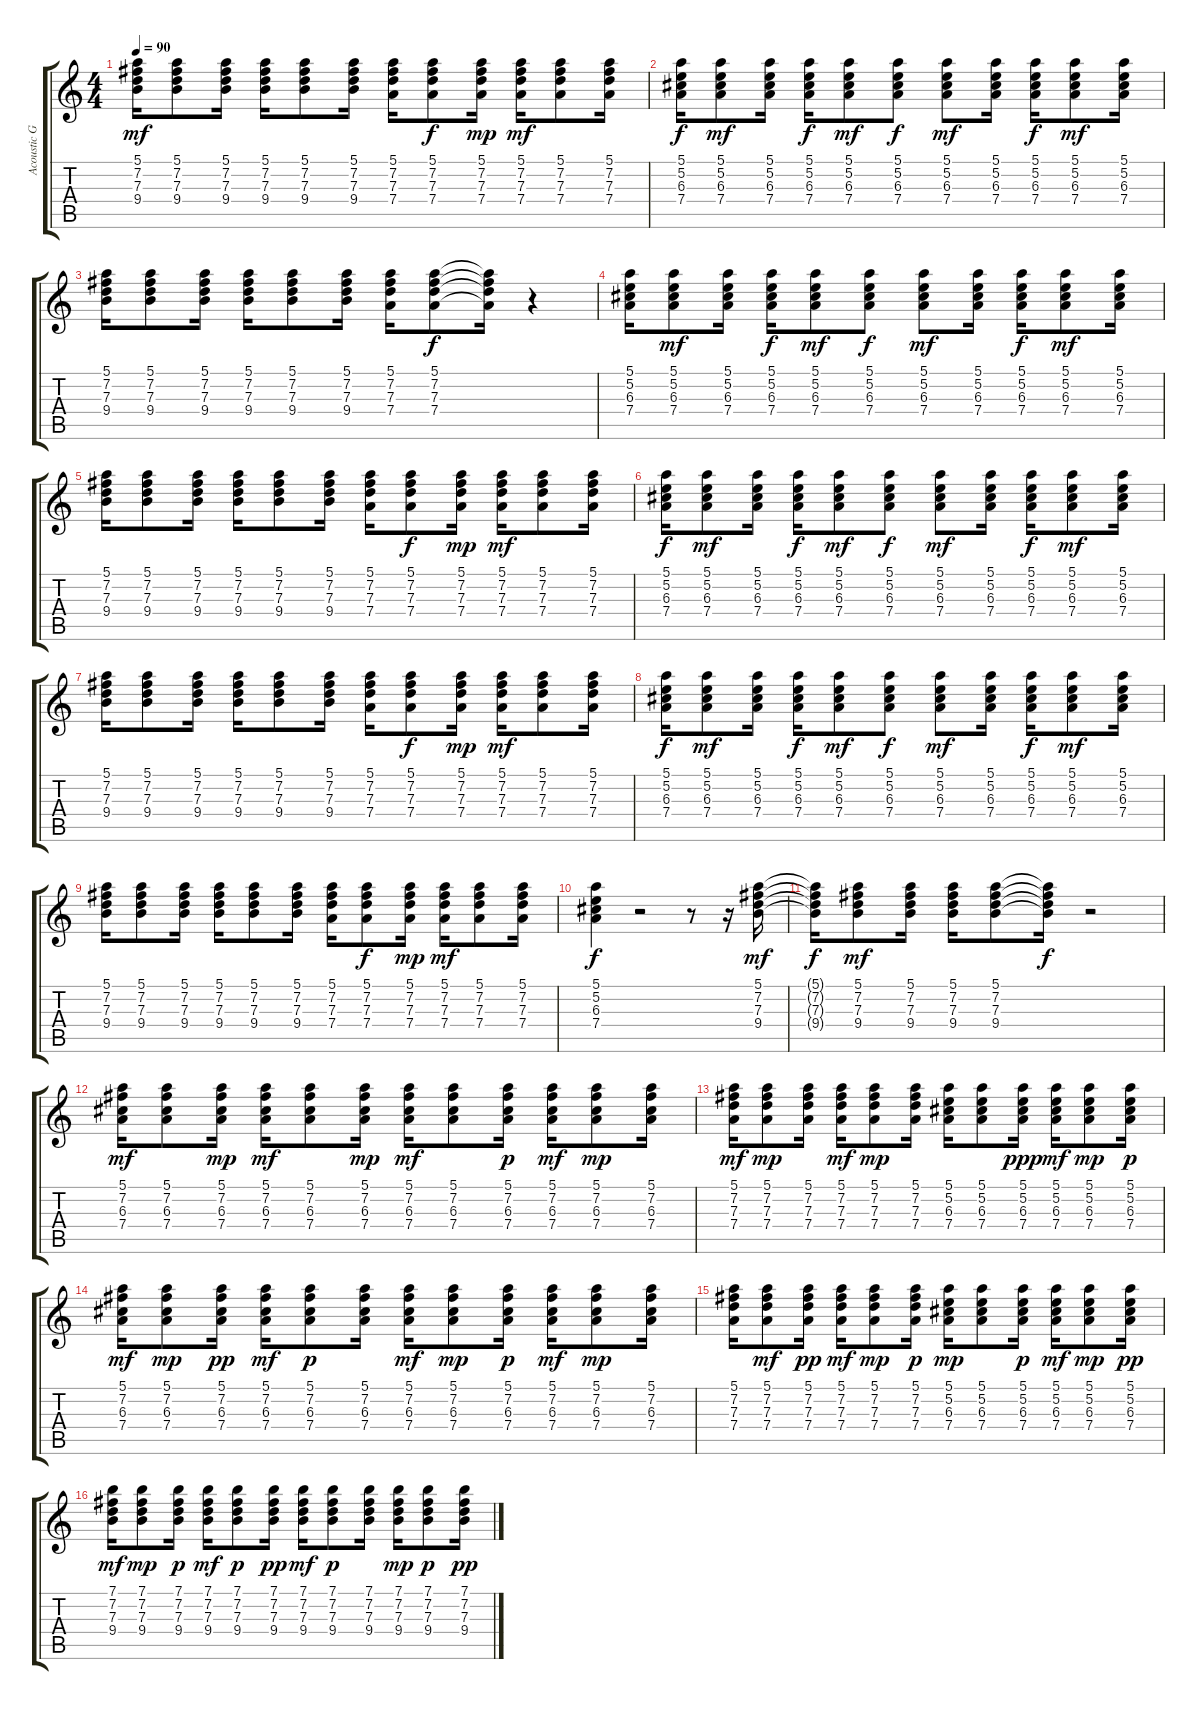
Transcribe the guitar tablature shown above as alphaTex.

\track ("Acoustic Guitar 1" "Acoustic G") {instrument acousticguitarnylon}
\staff {score tabs}
\tuning (E4 B3 G3 D3 A2 E2) {hide}
\ts (4 4)
\tempo 90
\clef g2
\ks c
(5.1 7.2 7.3 9.4).16{dy mf} (5.1 7.2 7.3 9.4).8 (5.1 7.2 7.3 9.4).16 (5.1 7.2 7.3 9.4).16 (5.1 7.2 7.3 9.4).8 (5.1 7.2 7.3 9.4).16 (5.1 7.2 7.3 7.4).16 (5.1 7.2 7.3 7.4).8{dy f} (5.1 7.2 7.3 7.4).16{dy mp} (5.1 7.2 7.3 7.4).16{dy mf} (5.1 7.2 7.3 7.4).8 (5.1 7.2 7.3 7.4).16 |
(5.1 5.2 6.3 7.4).16{dy f} (5.1 5.2 6.3 7.4).8{dy mf} (5.1 5.2 6.3 7.4).16 (5.1 5.2 6.3 7.4).16{dy f} (5.1 5.2 6.3 7.4).8{dy mf} (5.1 5.2 6.3 7.4).8{dy f} (5.1 5.2 6.3 7.4).8{dy mf} (5.1 5.2 6.3 7.4).16 (5.1 5.2 6.3 7.4).16{dy f} (5.1 5.2 6.3 7.4).8{dy mf} (5.1 5.2 6.3 7.4).16 |
(5.1 7.2 7.3 9.4).16 (5.1 7.2 7.3 9.4).8 (5.1 7.2 7.3 9.4).16 (5.1 7.2 7.3 9.4).16 (5.1 7.2 7.3 9.4).8 (5.1 7.2 7.3 9.4).16 (5.1 7.2 7.3 7.4).16 (5.1 7.2 7.3 7.4).8{dy f} (5.1{t} 7.2{t} 7.3{t} 7.4{t}).16 r.4 |
(5.1 5.2 6.3 7.4).16 (5.1 5.2 6.3 7.4).8{dy mf} (5.1 5.2 6.3 7.4).16 (5.1 5.2 6.3 7.4).16{dy f} (5.1 5.2 6.3 7.4).8{dy mf} (5.1 5.2 6.3 7.4).8{dy f} (5.1 5.2 6.3 7.4).8{dy mf} (5.1 5.2 6.3 7.4).16 (5.1 5.2 6.3 7.4).16{dy f} (5.1 5.2 6.3 7.4).8{dy mf} (5.1 5.2 6.3 7.4).16 |
(5.1 7.2 7.3 9.4).16 (5.1 7.2 7.3 9.4).8 (5.1 7.2 7.3 9.4).16 (5.1 7.2 7.3 9.4).16 (5.1 7.2 7.3 9.4).8 (5.1 7.2 7.3 9.4).16 (5.1 7.2 7.3 7.4).16 (5.1 7.2 7.3 7.4).8{dy f} (5.1 7.2 7.3 7.4).16{dy mp} (5.1 7.2 7.3 7.4).16{dy mf} (5.1 7.2 7.3 7.4).8 (5.1 7.2 7.3 7.4).16 |
(5.1 5.2 6.3 7.4).16{dy f} (5.1 5.2 6.3 7.4).8{dy mf} (5.1 5.2 6.3 7.4).16 (5.1 5.2 6.3 7.4).16{dy f} (5.1 5.2 6.3 7.4).8{dy mf} (5.1 5.2 6.3 7.4).8{dy f} (5.1 5.2 6.3 7.4).8{dy mf} (5.1 5.2 6.3 7.4).16 (5.1 5.2 6.3 7.4).16{dy f} (5.1 5.2 6.3 7.4).8{dy mf} (5.1 5.2 6.3 7.4).16 |
(5.1 7.2 7.3 9.4).16 (5.1 7.2 7.3 9.4).8 (5.1 7.2 7.3 9.4).16 (5.1 7.2 7.3 9.4).16 (5.1 7.2 7.3 9.4).8 (5.1 7.2 7.3 9.4).16 (5.1 7.2 7.3 7.4).16 (5.1 7.2 7.3 7.4).8{dy f} (5.1 7.2 7.3 7.4).16{dy mp} (5.1 7.2 7.3 7.4).16{dy mf} (5.1 7.2 7.3 7.4).8 (5.1 7.2 7.3 7.4).16 |
(5.1 5.2 6.3 7.4).16{dy f} (5.1 5.2 6.3 7.4).8{dy mf} (5.1 5.2 6.3 7.4).16 (5.1 5.2 6.3 7.4).16{dy f} (5.1 5.2 6.3 7.4).8{dy mf} (5.1 5.2 6.3 7.4).8{dy f} (5.1 5.2 6.3 7.4).8{dy mf} (5.1 5.2 6.3 7.4).16 (5.1 5.2 6.3 7.4).16{dy f} (5.1 5.2 6.3 7.4).8{dy mf} (5.1 5.2 6.3 7.4).16 |
(5.1 7.2 7.3 9.4).16 (5.1 7.2 7.3 9.4).8 (5.1 7.2 7.3 9.4).16 (5.1 7.2 7.3 9.4).16 (5.1 7.2 7.3 9.4).8 (5.1 7.2 7.3 9.4).16 (5.1 7.2 7.3 7.4).16 (5.1 7.2 7.3 7.4).8{dy f} (5.1 7.2 7.3 7.4).16{dy mp} (5.1 7.2 7.3 7.4).16{dy mf} (5.1 7.2 7.3 7.4).8 (5.1 7.2 7.3 7.4).16 |
(5.1 5.2 6.3 7.4).4{dy f} r.2 r.8 r.16 (5.1 7.2 7.3 9.4).16{dy mf} |
(5.1{t} 7.2{t} 7.3{t} 9.4{t}).16{dy f} (5.1 7.2 7.3 9.4).8{dy mf} (5.1 7.2 7.3 9.4).16 (5.1 7.2 7.3 9.4).16 (5.1 7.2 7.3 9.4).8 (5.1{t} 7.2{t} 7.3{t} 9.4{t}).16{dy f} r.2 |
(5.1 7.2 6.3 7.4).16{dy mf} (5.1 7.2 6.3 7.4).8 (5.1 7.2 6.3 7.4).16{dy mp} (5.1 7.2 6.3 7.4).16{dy mf} (5.1 7.2 6.3 7.4).8 (5.1 7.2 6.3 7.4).16{dy mp} (5.1 7.2 6.3 7.4).16{dy mf} (5.1 7.2 6.3 7.4).8 (5.1 7.2 6.3 7.4).16{dy p} (5.1 7.2 6.3 7.4).16{dy mf} (5.1 7.2 6.3 7.4).8{dy mp} (5.1 7.2 6.3 7.4).16 |
(5.1 7.2 7.3 7.4).16{dy mf} (5.1 7.2 7.3 7.4).8{dy mp} (5.1 7.2 7.3 7.4).16 (5.1 7.2 7.3 7.4).16{dy mf} (5.1 7.2 7.3 7.4).8{dy mp} (5.1 7.2 7.3 7.4).16 (5.1 5.2 6.3 7.4).16 (5.1 5.2 6.3 7.4).8 (5.1 5.2 6.3 7.4).16{dy ppp} (5.1 5.2 6.3 7.4).16{dy mf} (5.1 5.2 6.3 7.4).8{dy mp} (5.1 5.2 6.3 7.4).16{dy p} |
(5.1 7.2 6.3 7.4).16{dy mf} (5.1 7.2 6.3 7.4).8{dy mp} (5.1 7.2 6.3 7.4).16{dy pp} (5.1 7.2 6.3 7.4).16{dy mf} (5.1 7.2 6.3 7.4).8{dy p} (5.1 7.2 6.3 7.4).16 (5.1 7.2 6.3 7.4).16{dy mf} (5.1 7.2 6.3 7.4).8{dy mp} (5.1 7.2 6.3 7.4).16{dy p} (5.1 7.2 6.3 7.4).16{dy mf} (5.1 7.2 6.3 7.4).8{dy mp} (5.1 7.2 6.3 7.4).16 |
(5.1 7.2 7.3 7.4).16 (5.1 7.2 7.3 7.4).8{dy mf} (5.1 7.2 7.3 7.4).16{dy pp} (5.1 7.2 7.3 7.4).16{dy mf} (5.1 7.2 7.3 7.4).8{dy mp} (5.1 7.2 7.3 7.4).16{dy p} (5.1 5.2 6.3 7.4).16{dy mp} (5.1 5.2 6.3 7.4).8 (5.1 5.2 6.3 7.4).16{dy p} (5.1 5.2 6.3 7.4).16{dy mf} (5.1 5.2 6.3 7.4).8{dy mp} (5.1 5.2 6.3 7.4).16{dy pp} |
(7.1 7.2 7.3 9.4).16{dy mf} (7.1 7.2 7.3 9.4).8{dy mp} (7.1 7.2 7.3 9.4).16{dy p} (7.1 7.2 7.3 9.4).16{dy mf} (7.1 7.2 7.3 9.4).8{dy p} (7.1 7.2 7.3 9.4).16{dy pp} (7.1 7.2 7.3 9.4).16{dy mf} (7.1 7.2 7.3 9.4).8{dy p} (7.1 7.2 7.3 9.4).16 (7.1 7.2 7.3 9.4).16{dy mp} (7.1 7.2 7.3 9.4).8{dy p} (7.1 7.2 7.3 9.4).16{dy pp}
